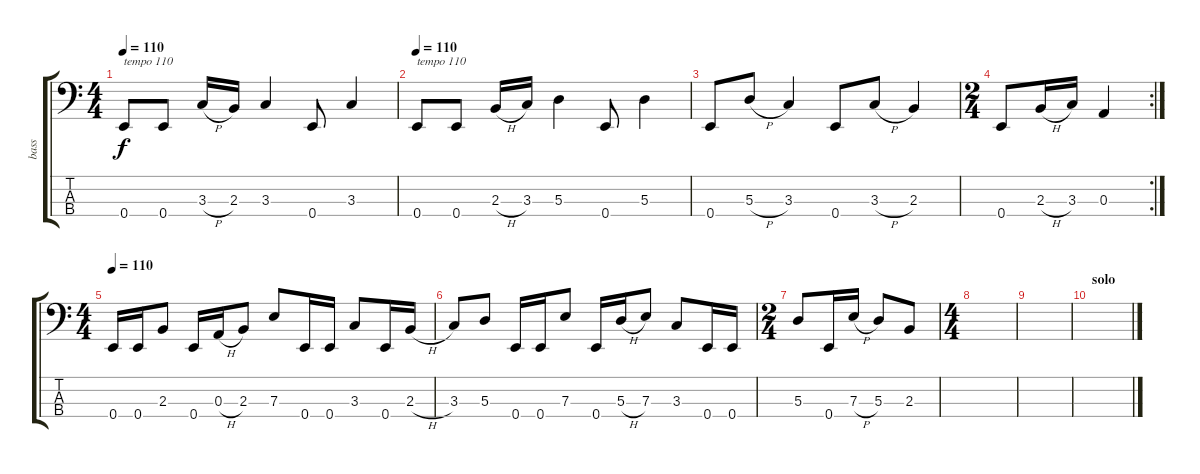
\track ("bass" "bass") {instrument electricbassfinger}
\staff {score tabs}
\tuning (G2 D2 A1 E1) {hide}
\ts (4 4)
\tempo 110
\clef f4
\ks c
0.4.8{txt "tempo 110" dy f} 0.4.8 3.3{h}.16 2.3.16 3.3.4 0.4.8 3.3.4 |
\tempo 110
0.4.8{txt "tempo 110"} 0.4.8 2.3{h}.16 3.3.16 5.3.4 0.4.8 5.3.4 |
0.4.8 5.3{h}.8 3.3.4 0.4.8 3.3{h}.8 2.3.4 |
\rc 2
\ts (2 4)
0.4.8 2.3{h}.16 3.3.16 0.3.4 |
\ts (4 4)
\tempo 110
0.4.16 0.4.16 2.3.8 0.4.16 0.3{h}.16 2.3.8 7.3.8 0.4.16 0.4.16 3.3.8 0.4.16 2.3{h}.16 |
3.3.8 5.3.8 0.4.16 0.4.16 7.3.8 0.4.16 5.3{h}.16 7.3.8 3.3.8 0.4.16 0.4.16 |
\ts (2 4)
5.3.8 0.4.16 7.3{h}.16 5.3.8 2.3.8 |
\ts (4 4)
|
|
\section ("" "solo")
